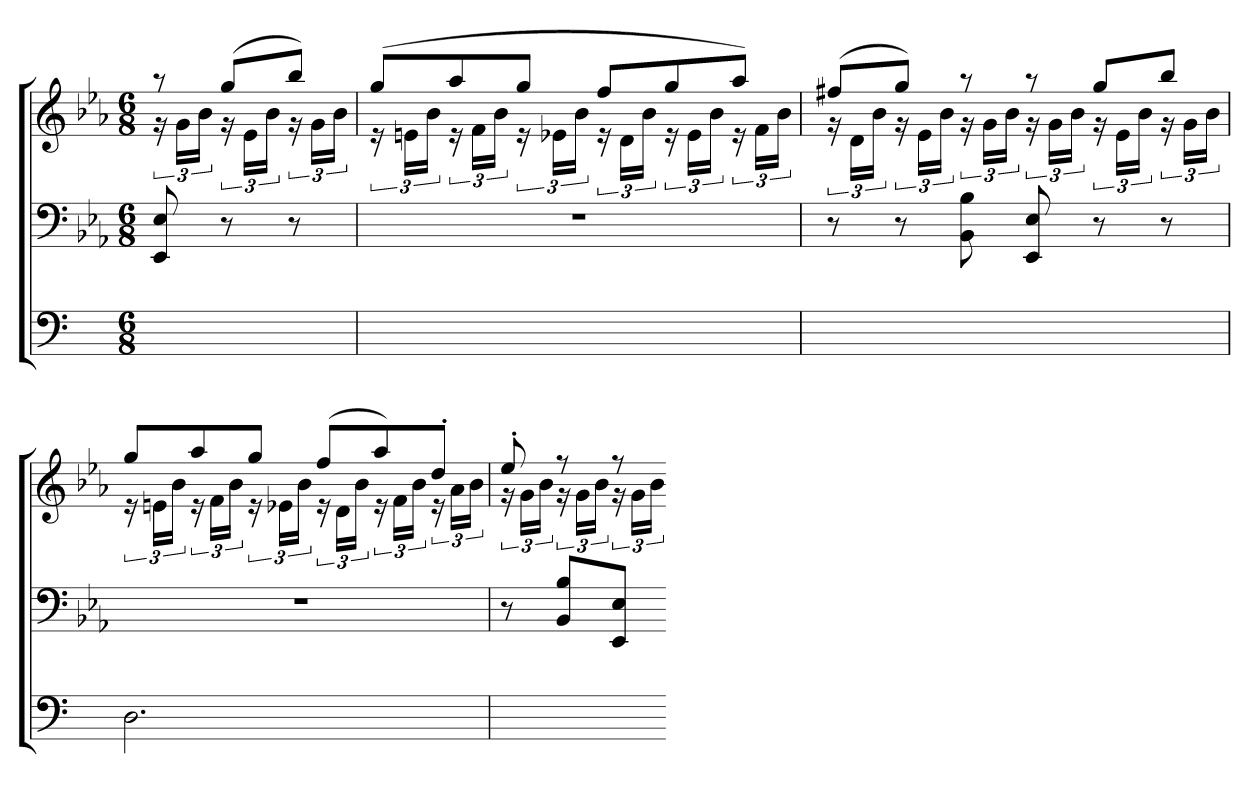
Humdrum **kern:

**kern	**kern	**kern
*part3	*part2	*part1
*staff3	*staff2	*staff1
*	*clefF4	*clefG2
*	*k[b-e-a-]	*k[b-e-a-]
*M6/8	*M6/8	*M6/8
=	=	=
*	*	*^
4.ryy	8EE- 8E-	8r	24r
.	.	.	24gLL
.	.	.	24b-JJ
.	8r	(8ggL	24r
.	.	.	24e-LL
.	.	.	24b-JJ
.	8r	8bb-J)	24r
.	.	.	24gLL
.	.	.	24b-JJ
=	=	=	=
2.ryy	2.r	(8ggL	24r
.	.	.	24enLL
.	.	.	24b-JJ
.	.	8aa-	24r
.	.	.	24fLL
.	.	.	24b-JJ
.	.	8ggJ	24r
.	.	.	24e-XLL
.	.	.	24b-JJ
.	.	8ffL	24r
.	.	.	24dLL
.	.	.	24b-JJ
.	.	8gg	24r
.	.	.	24e-LL
.	.	.	24b-JJ
.	.	8aa-J)	24r
.	.	.	24fLL
.	.	.	24b-JJ
=	=	=	=
2.ryy	8r	(8ff#XL	24r
.	.	.	24dLL
.	.	.	24b-JJ
.	8r	8ggJ)	24r
.	.	.	24e-LL
.	.	.	24b-JJ
.	8BB- 8B-	8r	24r
.	.	.	24gLL
.	.	.	24b-JJ
.	8EE- 8E-	8r	24r
.	.	.	24gLL
.	.	.	24b-JJ
.	8r	8ggL	24r
.	.	.	24e-LL
.	.	.	24b-JJ
.	8r	8bb-J	24r
.	.	.	24gLL
.	.	.	24b-JJ
=	=	=	=
2.D	2.r	8ggL	24r
.	.	.	24enLL
.	.	.	24b-JJ
.	.	8aa-	24r
.	.	.	24fLL
.	.	.	24b-JJ
.	.	8ggJ	24r
.	.	.	24e-XLL
.	.	.	24b-JJ
.	.	(8ffL	24r
.	.	.	24dLL
.	.	.	24b-JJ
.	.	8aa-)	24r
.	.	.	24fLL
.	.	.	24b-JJ
.	.	8dd'J	24r
.	.	.	24a-LL
.	.	.	24b-JJ
=	=	=	=
4.ryy	8r	8ee-'	24r
.	.	.	24gLL
.	.	.	24b-JJ
.	8BB- 8B-L	8r	24r
.	.	.	24gLL
.	.	.	24b-JJ
.	8EE- 8E-J	8r	24r
.	.	.	24gLL
.	.	.	24b-JJ
*	*	*v	*v
=-	=-	=-
*-	*-	*-
